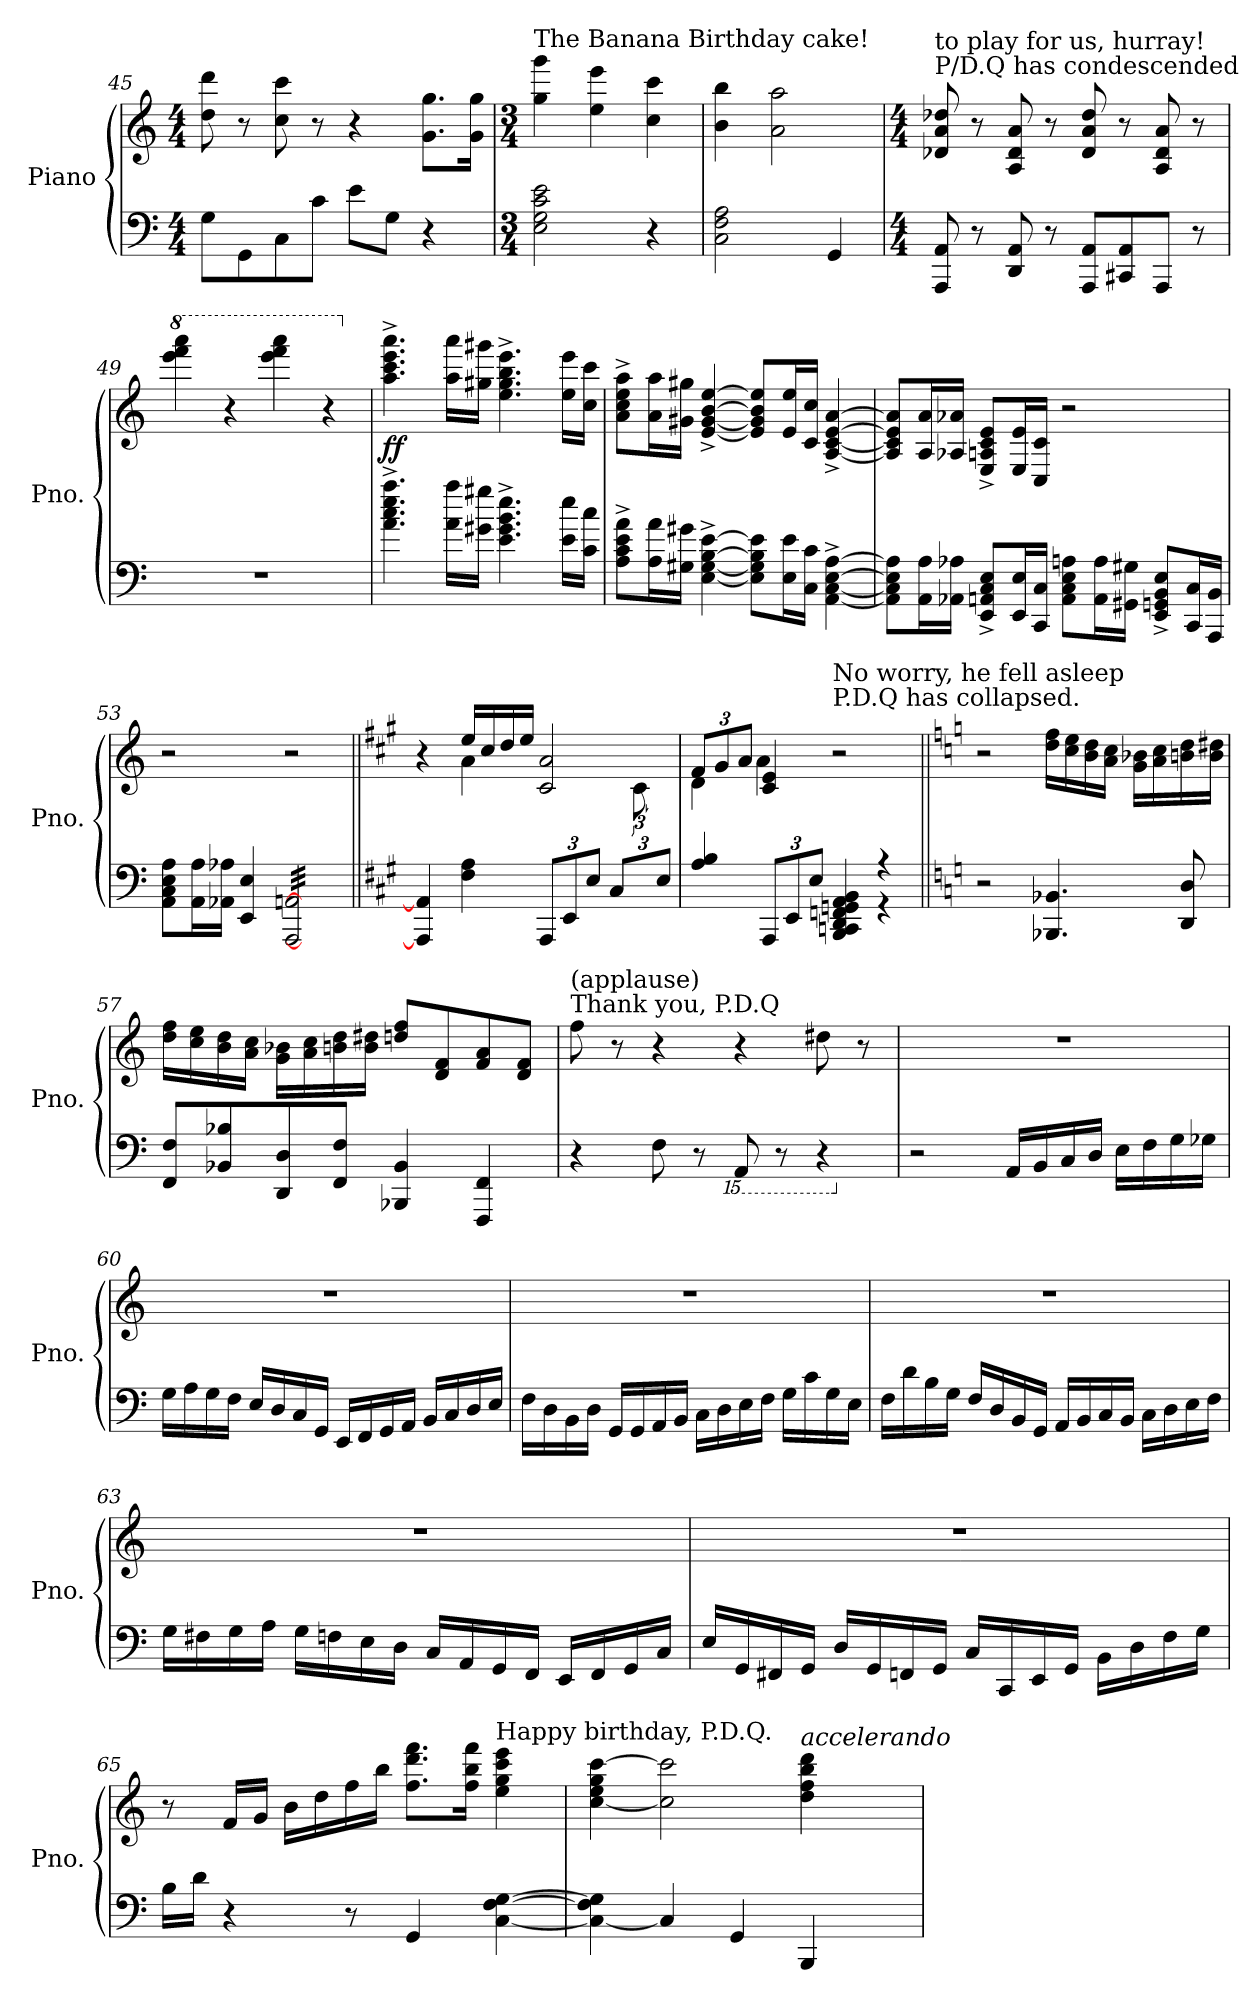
**kern	**kern	**dynam
*part1	*part1	*part1
*staff2	*staff1	*staff1/2
*I"Piano	*	*
*I'Pno.	*	*
*clefF4	*clefG2	*
*k[]	*k[]	*
*M4/4	*M4/4	*
=45	=45	=45
8G\L	8dd\ 8ddd\	.
8GG\	8r	.
8C\	8cc\ 8ccc\	.
8c\J	8r	.
8e\L	4r	.
8G\J	.	.
4r	8.g\ 8.gg\L	.
.	16g\ 16gg\Jk	.
=46	=46	=46
*M3/4	*M3/4	*
!	!LO:TX:a:t=The Banana Birthday cake!	!
2E\ 2G\ 2c\ 2e\	4gg\ 4ggg\	.
.	4ee\ 4eee\	.
4r	4cc\ 4ccc\	.
=47	=47	=47
2C\ 2F\ 2A\	4b\ 4bb\	.
.	2a\ 2aa\	.
4GG/	.	.
!!LO:LB:g=z
=48	=48	=48
*M4/4	*M4/4	*
!	!LO:TX:a:t=P/D.Q has condescended	!
!	!LO:TX:a:t=to play for us, hurray!	!
8AAA/ 8AA/	8d-X/ 8a/ 8dd-X/	.
8r	8r	.
8DD/ 8AA/	8A/ 8d-/ 8a/	.
8r	8r	.
8AAA/ 8AA/L	8d-/ 8a/ 8dd-/	.
8CC#X/ 8AA/	8r	.
8AAA/J	8A/ 8d-/ 8a/	.
8r	8r	.
=49	=49	=49
*	*8va	*
1r	4eeee\ 4ffff\ 4aaaa\	.
.	4r	.
.	4eeee\ 4ffff\ 4aaaa\	.
.	4r	.
=50	=50	=50
*	*X8va	*
!	!	!LO:DY:b
4.a\^ 4.cc\^ 4.ee\^ 4.aa\^	4.aa\^ 4.ccc\^ 4.eee\^ 4.aaa\^	ff
16a\ 16aa\LL	16aa\ 16aaa\LL	.
16g#X\ 16gg#X\JJ	16gg#X\ 16ggg#X\JJ	.
4.e\^ 4.g#\^ 4.b\^ 4.ee\^	4.ee\^ 4.gg#\^ 4.bb\^ 4.eee\^	.
16e\ 16ee\LL	16ee\ 16eee\LL	.
16c\ 16cc\JJ	16cc\ 16ccc\JJ	.
=51	=51	=51
8A\^ 8c\^ 8e\^ 8a\^L	8a\^ 8cc\^ 8ee\^ 8aa\^L	.
16A\ 16a\L	16a\ 16aa\L	.
16G#X\ 16g#X\JJ	16g#X\ 16gg#X\JJ	.
[4E\^ [4G#\^ [4B\^ [4e\^	[4e/^ [4g#/^ [4b/^ [4ee/^	.
8E\] 8G#\] 8B\] 8e\]L	8e/] 8g#/] 8b/] 8ee/]L	.
16E\ 16e\L	16e/ 16ee/L	.
16C\ 16c\JJ	16c/ 16cc/JJ	.
[4AA\^ [4C\^ [4E\^ [4A\^	[4A/^ [4c/^ [4e/^ [4a/^	.
!!LO:LB:g=z
=52	=52	=52
8AA\] 8C\] 8E\] 8A\]L	8A/] 8c/] 8e/] 8a/]L	.
16AA\ 16A\L	16A/ 16a/L	.
16AA-X\ 16A-X\JJ	16A-X/ 16a-X/JJ	.
8EE/^ 8AAn/^ 8C/^ 8E/^L	8E/^ 8An/^ 8c/^ 8e/^L	.
16EE/ 16E/L	16E/ 16e/L	.
16CC/ 16C/JJ	16C/ 16c/JJ	.
8AA\ 8C\ 8E\ 8An\L	2r	.
16AA\ 16A\L	.	.
16GG#X\ 16G#X\JJ	.	.
8EE/^ 8GGn/^ 8BB/^ 8E/^L	.	.
16CC/ 16C/L	.	.
16AAA/ 16BB/JJ	.	.
=53	=53	=53
*8ba	*	*
8AAA\ 8CC\ 8EE\ 8AA\L	2r	.
16AAA\ 16AA\L	.	.
16AAA-X\ 16AA-X\JJ	.	.
4EEE/ 4EE/	.	.
*tremolo	*	*
[32AAAA/ [32AAAn/LLL	2r	.
32AAAA/ 32AAAn/	.	.
32AAAA/ 32AAAn/	.	.
32AAAA/ 32AAAn/	.	.
32AAAA/ 32AAAn/	.	.
32AAAA/ 32AAAn/	.	.
32AAAA/ 32AAAn/	.	.
32AAAA/ 32AAAn/	.	.
32AAAA/ 32AAAn/	.	.
32AAAA/ 32AAAn/	.	.
32AAAA/ 32AAAn/	.	.
32AAAA/ 32AAAn/	.	.
32AAAA/ 32AAAn/	.	.
32AAAA/ 32AAAn/	.	.
32AAAA/ 32AAAn/	.	.
32AAAA/ 32AAAn/JJJ	.	.
*Xtremolo	*	*
=54||	=54||	=54||
*k[f#c#g#]	*k[f#c#g#]	*
*X8ba	*	*
*	*^	*
*	*	*^	*
4AAA/] 4AA/]	4r	4ryy	6%5ryy	.
*	*MM80	*	*	*
4F#\ 4A\	16ee/LL	4a\	.	.
.	16cc#/	.	.	.
.	16dd/	.	.	.
.	16ee/JJ	.	.	.
*Xbrackettup	*	*	*	*
12AAA/L	2c#/ 2a/	2ryy	.	.
12EE/	.	.	.	.
12E/J	.	.	.	.
12C#/L	.	.	.	.
12ryy	.	.	12c#\	.
12E/J	.	.	12ryy	.
*	*v	*v	*v	*
!!LO:LB:g=z
=55	=55	=55
*^	*	*
*	*	*Xbrackettup	*
*	*	*^	*
4A/ 4B/	2.ryy	12f#/L	4d\	.
.	.	12g#/	.	.
.	.	12a/J	.	.
12AAA/L	.	4c#/ 4e/	4a\	.
12EE/	.	.	.	.
12E/J	.	.	.	.
!	!	!LO:TX:a:t=P.D.Q has collapsed.	!	!
!	!	!LO:TX:a:t=No worry, he fell asleep	!	!
4BBB/ 4CCn/ 4DD/ 4FFn/ 4GGn/ 4AA/ 4BB/	.	2r	2ryy	.
4r	4r	.	.	.
*v	*v	*	*	*
*	*v	*v	*
=56||	=56||	=56||
*k[]	*k[]	*
2r	2r	.
*	*MM120	*
4.BBB-X/ 4.BB-X/	16dd\ 16ff\LL	.
.	16cc\ 16ee\	.
.	16b\ 16dd\	.
.	16a\ 16cc\JJ	.
.	16g\ 16b-X\LL	.
.	16a\ 16cc\	.
8DD/ 8D/	16bn\ 16dd\	.
.	16b\ 16dd#X\JJ	.
=57	=57	=57
8FF/ 8F/L	16dd\ 16ff\LL	.
.	16cc\ 16ee\	.
8BB-X/ 8B-X/	16b\ 16dd\	.
.	16a\ 16cc\JJ	.
8DD/ 8D/	16g\ 16b-X\LL	.
.	16a\ 16cc\	.
8FF/ 8F/J	16bn\ 16dd\	.
.	16b\ 16dd#X\JJ	.
4BBB-X/ 4BB-/	8ddn/ 8ff/L	.
.	8d/ 8f/	.
4FFF/ 4FF/	8f/ 8a/	.
.	8d/ 8f/J	.
!!LO:LB:g=z
=58	=58	=58
!	!LO:TX:a:t=Thank you, P.D.Q	!
!	!LO:TX:a:t=(applause)	!
4r	8ff\	.
.	8r	.
8F\	4r	.
8r	.	.
*15ba	*	*
8AAAA/	4r	.
8r	.	.
*	*15ma	*
4r	8dddd#X\	.
.	8r	.
=59	=59	=59
*X15ba	*	*
*	*X15ma	*
2r	1r	.
16AA/LL	.	.
16BB/	.	.
16C/	.	.
16D/JJ	.	.
16E\LL	.	.
16F\	.	.
16G\	.	.
16G-X\JJ	.	.
=60	=60	=60
16G\LL	1r	.
16A\	.	.
16G\	.	.
16F\JJ	.	.
16E/LL	.	.
16D/	.	.
16C/	.	.
16GG/JJ	.	.
16EE/LL	.	.
16FF/	.	.
16GG/	.	.
16AA/JJ	.	.
16BB/LL	.	.
16C/	.	.
16D/	.	.
16E/JJ	.	.
!!LO:PB:g=z
=61	=61	=61
16F\LL	1r	.
16D\	.	.
16BB\	.	.
16D\JJ	.	.
16GG/LL	.	.
16GG/	.	.
16AA/	.	.
16BB/JJ	.	.
16C\LL	.	.
16D\	.	.
16E\	.	.
16F\JJ	.	.
16G\LL	.	.
16c\	.	.
16G\	.	.
16E\JJ	.	.
=62	=62	=62
16F\LL	1r	.
16d\	.	.
16B\	.	.
16G\JJ	.	.
16F/LL	.	.
16D/	.	.
16BB/	.	.
16GG/JJ	.	.
16AA/LL	.	.
16BB/	.	.
16C/	.	.
16BB/JJ	.	.
16C\LL	.	.
16D\	.	.
16E\	.	.
16F\JJ	.	.
=63	=63	=63
16G\LL	1r	.
16F#X\	.	.
16G\	.	.
16A\JJ	.	.
16G\LL	.	.
16Fn\	.	.
16E\	.	.
16D\JJ	.	.
16C/LL	.	.
16AA/	.	.
16GG/	.	.
16FF/JJ	.	.
16EE/LL	.	.
16FF/	.	.
16GG/	.	.
16C/JJ	.	.
!!LO:LB:g=z
=64	=64	=64
16E/LL	1r	.
16GG/	.	.
16FF#X/	.	.
16GG/JJ	.	.
16D/LL	.	.
16GG/	.	.
16FFn/	.	.
16GG/JJ	.	.
16C/LL	.	.
16CC/	.	.
16EE/	.	.
16GG/JJ	.	.
16BB\LL	.	.
16D\	.	.
16F\	.	.
16G\JJ	.	.
=65	=65	=65
16B\LL	8r	.
16d\JJ	.	.
4r	16f/LL	.
.	16g/JJ	.
.	16b\LL	.
.	16dd\	.
8r	16ff\	.
.	16bb\JJ	.
*	*MM110	*
4GG/	8.ff\ 8.ddd\ 8.fff\L	.
.	16ff\ 16bb\ 16fff\Jk	.
!	!LO:TX:a:t=Happy birthday, P.D.Q.	!
[4C\ [4F\ [4G\	4ee\ 4gg\ 4ccc\ 4eee\	.
=66	=66	=66
4C\_ 4F\] 4G\]	[4cc\ 4ee\ 4gg\ [4ccc\	.
4C/]	2cc\] 2ccc\]	.
4GG/	.	.
!	!LO:TX:a:i:t=accelerando	!
4BBB/	4dd\ 4ff\ 4bb\ 4ddd\	.
=	=	=
*-	*-	*-
